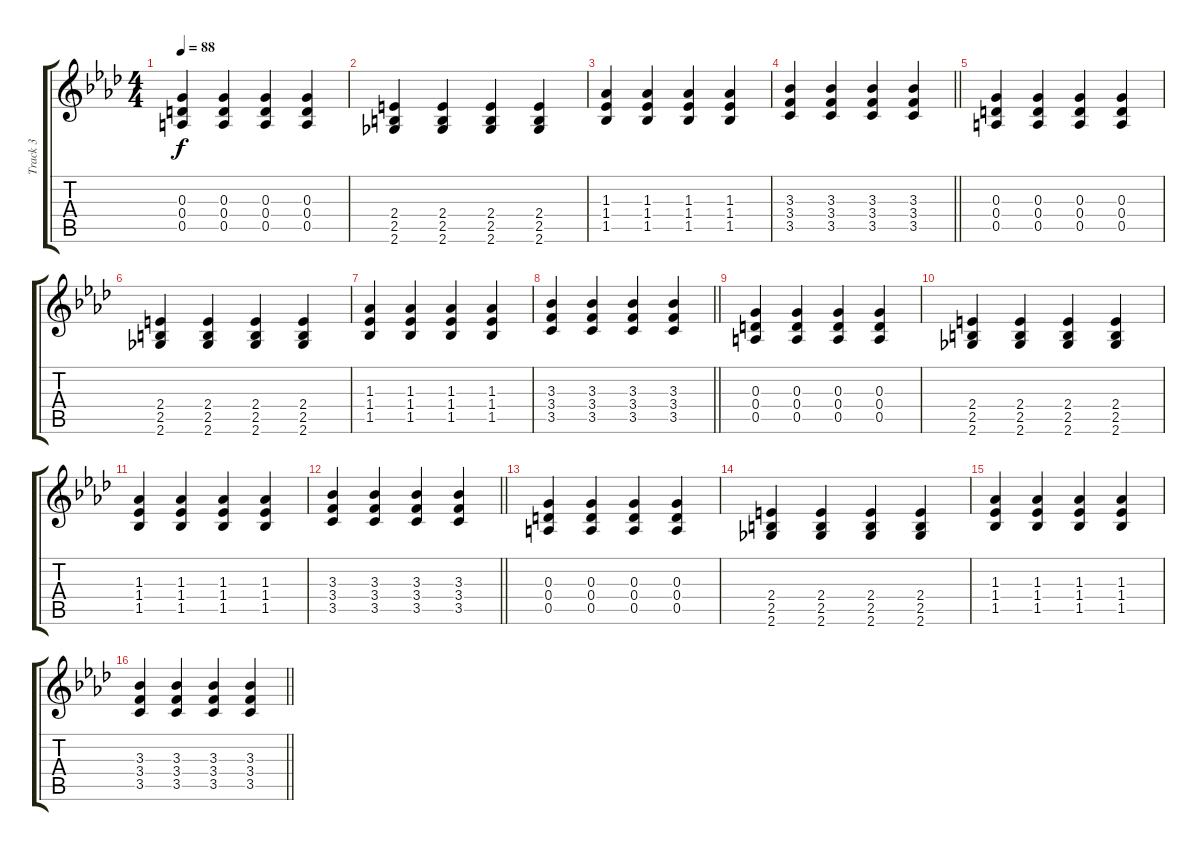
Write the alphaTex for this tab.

\track ("Track 3" "Track 3") {instrument distortionguitar}
\staff {score tabs}
\tuning (E4 B3 G3 D3 A2 E2) {hide}
\ts (4 4)
\tempo 88
\clef g2
\ks ab
(0.3 0.4 0.5).4{dy f instrument distortionguitar} (0.3 0.4 0.5).4 (0.3 0.4 0.5).4 (0.3 0.4 0.5).4 |
(2.4 2.5 2.6).4 (2.4 2.5 2.6).4 (2.4 2.5 2.6).4 (2.4 2.5 2.6).4 |
(1.3 1.4 1.5).4 (1.3 1.4 1.5).4 (1.3 1.4 1.5).4 (1.3 1.4 1.5).4 |
\barLineRight lightlight
(3.3 3.4 3.5).4 (3.3 3.4 3.5).4 (3.3 3.4 3.5).4 (3.3 3.4 3.5).4 |
(0.3 0.4 0.5).4 (0.3 0.4 0.5).4 (0.3 0.4 0.5).4 (0.3 0.4 0.5).4 |
(2.4 2.5 2.6).4 (2.4 2.5 2.6).4 (2.4 2.5 2.6).4 (2.4 2.5 2.6).4 |
(1.3 1.4 1.5).4 (1.3 1.4 1.5).4 (1.3 1.4 1.5).4 (1.3 1.4 1.5).4 |
\barLineRight lightlight
(3.3 3.4 3.5).4 (3.3 3.4 3.5).4 (3.3 3.4 3.5).4 (3.3 3.4 3.5).4 |
(0.3 0.4 0.5).4 (0.3 0.4 0.5).4 (0.3 0.4 0.5).4 (0.3 0.4 0.5).4 |
(2.4 2.5 2.6).4 (2.4 2.5 2.6).4 (2.4 2.5 2.6).4 (2.4 2.5 2.6).4 |
(1.3 1.4 1.5).4 (1.3 1.4 1.5).4 (1.3 1.4 1.5).4 (1.3 1.4 1.5).4 |
\barLineRight lightlight
(3.3 3.4 3.5).4 (3.3 3.4 3.5).4 (3.3 3.4 3.5).4 (3.3 3.4 3.5).4 |
(0.3 0.4 0.5).4 (0.3 0.4 0.5).4 (0.3 0.4 0.5).4 (0.3 0.4 0.5).4 |
(2.4 2.5 2.6).4 (2.4 2.5 2.6).4 (2.4 2.5 2.6).4 (2.4 2.5 2.6).4 |
(1.3 1.4 1.5).4 (1.3 1.4 1.5).4 (1.3 1.4 1.5).4 (1.3 1.4 1.5).4 |
\barLineRight lightlight
(3.3 3.4 3.5).4 (3.3 3.4 3.5).4 (3.3 3.4 3.5).4 (3.3 3.4 3.5).4
